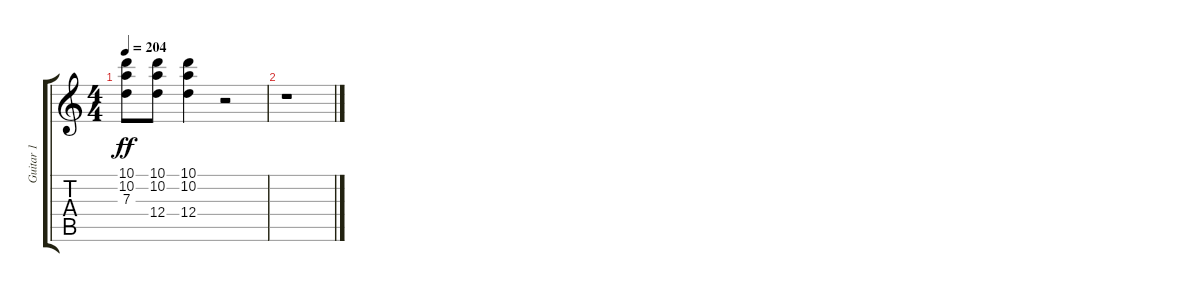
\track ("Guitar 1" "Guitar 1") {instrument overdrivenguitar}
\staff {score tabs}
\tuning (E4 B3 G3 D3 A2 E2) {hide}
\ts (4 4)
\tempo 204
\clef g2
\ks c
(10.1 10.2 7.3).8{dy ff} (10.1 10.2 12.4).8 (10.1 10.2 12.4).4 r.2 |
r.1
